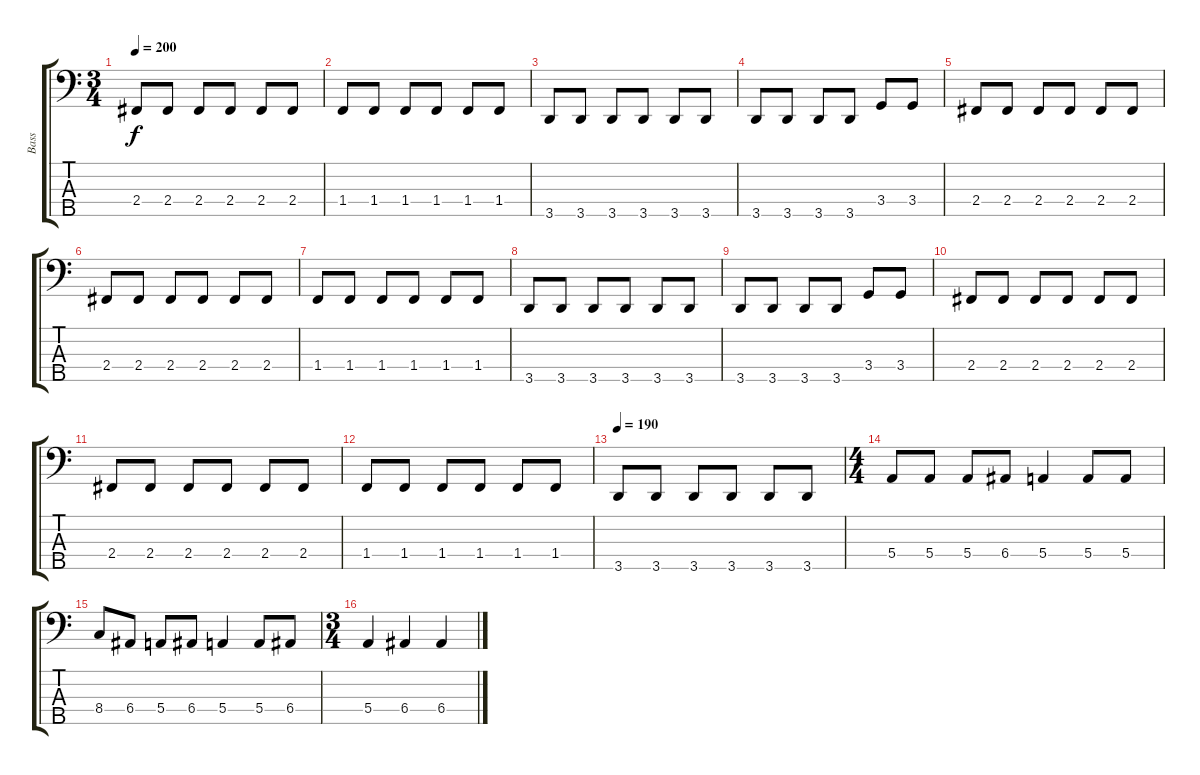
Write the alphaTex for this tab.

\track ("Bass" "Bass") {instrument electricbassfinger}
\staff {score tabs}
\tuning (G2 D2 A1 E1 B0) {hide}
\ts (3 4)
\tempo 200
\clef f4
\ks c
2.4.8{dy f} 2.4.8 2.4.8 2.4.8 2.4.8 2.4.8 |
1.4.8 1.4.8 1.4.8 1.4.8 1.4.8 1.4.8 |
3.5.8 3.5.8 3.5.8 3.5.8 3.5.8 3.5.8 |
3.5.8 3.5.8 3.5.8 3.5.8 3.4.8 3.4.8 |
2.4.8 2.4.8 2.4.8 2.4.8 2.4.8 2.4.8 |
2.4.8 2.4.8 2.4.8 2.4.8 2.4.8 2.4.8 |
1.4.8 1.4.8 1.4.8 1.4.8 1.4.8 1.4.8 |
3.5.8 3.5.8 3.5.8 3.5.8 3.5.8 3.5.8 |
3.5.8 3.5.8 3.5.8 3.5.8 3.4.8 3.4.8 |
2.4.8 2.4.8 2.4.8 2.4.8 2.4.8 2.4.8 |
2.4.8 2.4.8 2.4.8 2.4.8 2.4.8 2.4.8 |
1.4.8 1.4.8 1.4.8 1.4.8 1.4.8 1.4.8 |
\tempo 190
3.5.8 3.5.8 3.5.8 3.5.8 3.5.8 3.5.8 |
\ts (4 4)
5.4.8 5.4.8 5.4.8 6.4.8 5.4.4 5.4.8 5.4.8 |
8.4.8 6.4.8 5.4.8 6.4.8 5.4.4 5.4.8 6.4.8 |
\ts (3 4)
5.4.4 6.4.4 6.4.4
